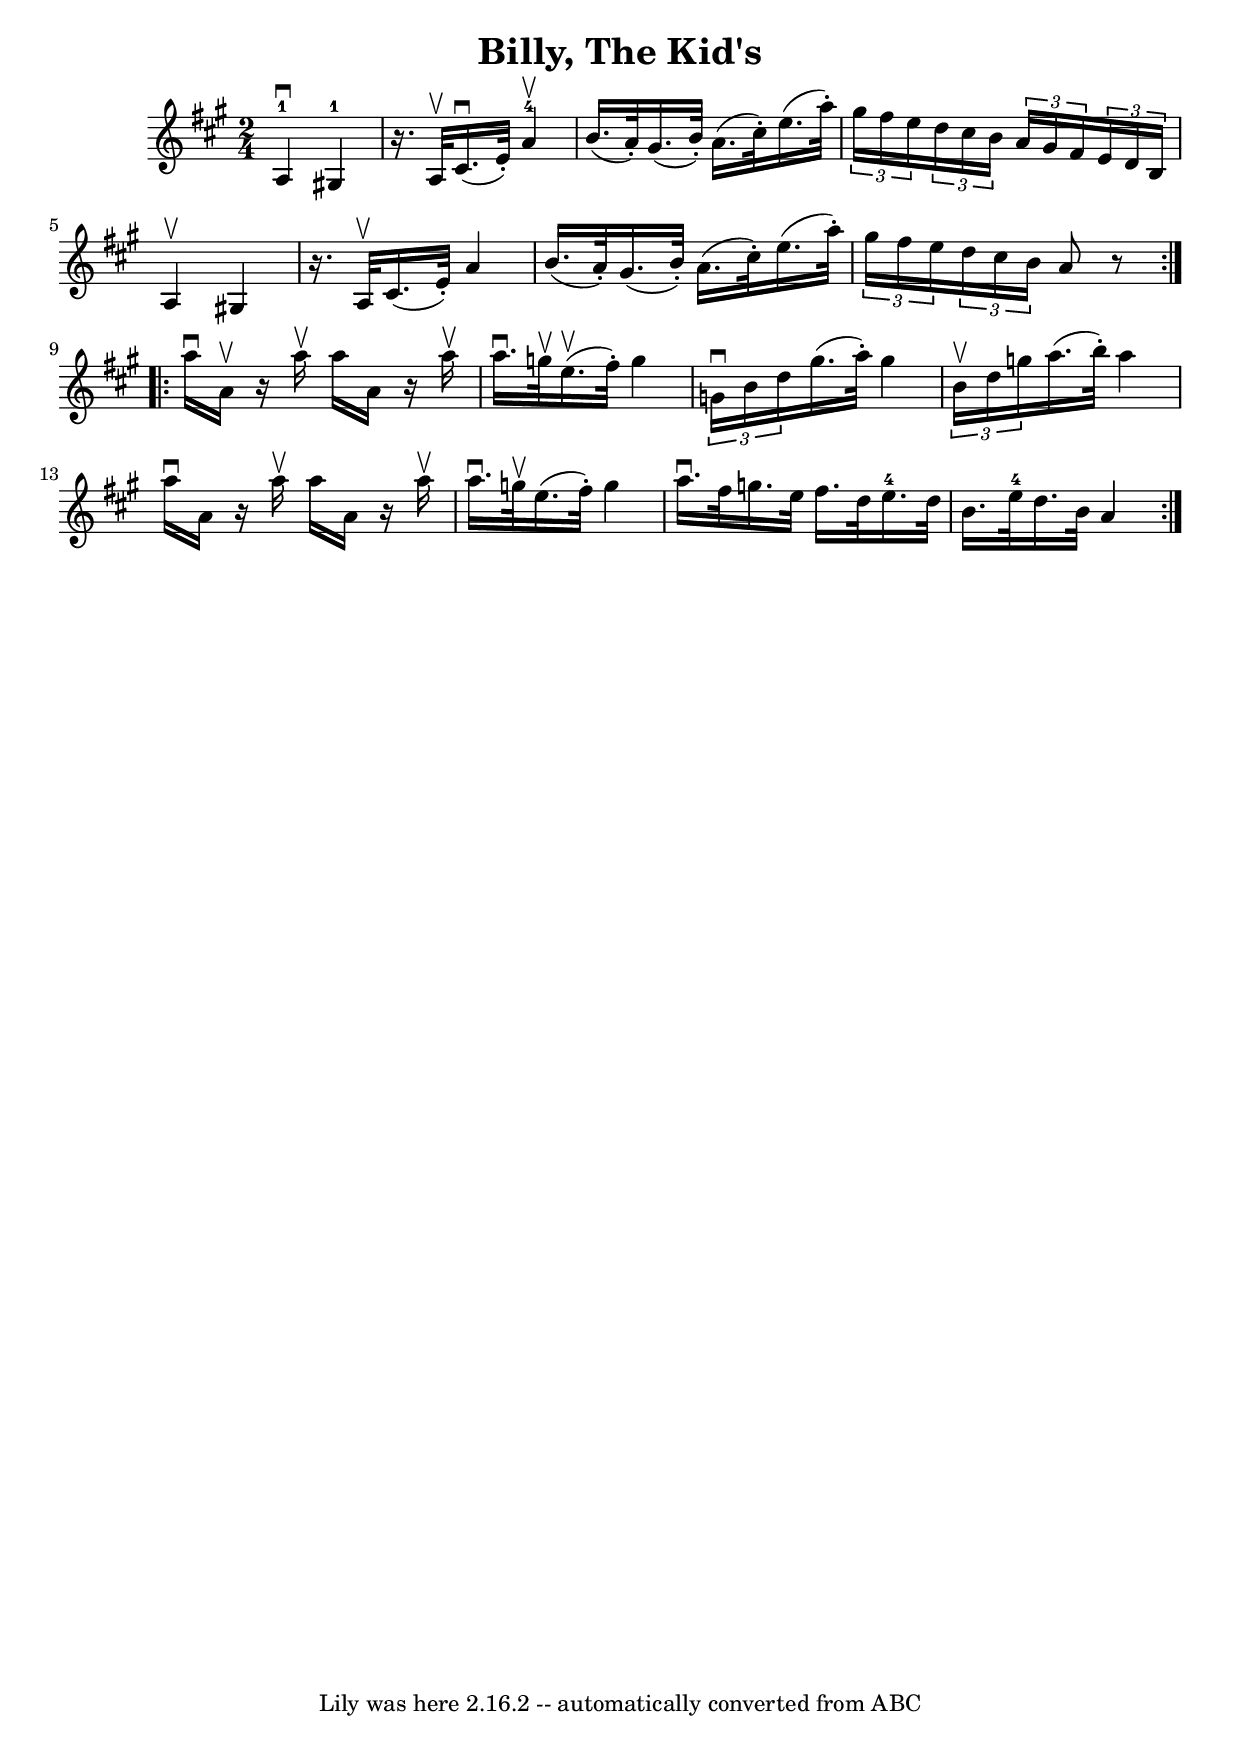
\version "2.7.40"
\include "Mammoth.ily"
\header {
	%% book = "Ryan's Mammoth Collection"
	crossRefNumber = "1"
	footnotes = "\\\\113 636"
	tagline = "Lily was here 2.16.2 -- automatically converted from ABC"
	title = "Billy, The Kid's"
}
voicedefault =  {
\set Score.defaultBarType = "empty"

\repeat volta 2 {
\time 2/4 \key a \major a4-1^\downbow gis!4-1   |
   r16. 
a32^\upbow cis'16.^\downbow(e'32 -.) a'4-4^\upbow   |
   
b'16. (a'32 -.) gis'16. (b'32 -.) a'16. (cis''32 -.)   
e''16. (a''32 -.) |
     \times 2/3 { gis''16 fis''16 e''16  
}   \times 2/3 { d''16 cis''16 b'16  }   \times 2/3 { a'16 gis'16  
 fis'16  }   \times 2/3 { e'16 d'16 b16  }   |
 a4^\upbow   
gis!4    |
   r16. a32^\upbow cis'16. (e'32 -.) a'4    |
 
 b'16. (a'32 -.) gis'16. (b'32 -.) a'16. (cis''32 -.)   
e''16. (a''32 -.)   |
     \times 2/3 { gis''16 fis''16    
e''16  }   \times 2/3 { d''16 cis''16 b'16  } a'8    r8   }     
\repeat volta 2 { a''16^\downbow a'16^\upbow   r16 a''16^\upbow a''16  
 a'16    r16 a''16^\upbow   |
 a''16.^\downbow g''32^\upbow   
e''16.^\upbow(fis''32 -.) g''4    |
   \times 2/3 { g'16 
^\downbow b'16 d''16  } gis''16. (a''32 -.) gis''4    |
    
 \times 2/3 { b'16^\upbow d''16 g''16  } a''16. (b''32 -.)   
a''4    |
 a''16^\downbow a'16    r16 a''16^\upbow a''16    
a'16    r16 a''16^\upbow   |
 a''16.^\downbow g''32^\upbow   
e''16. (fis''32 -.) g''4    |
 a''16.^\downbow fis''32    
g''16. e''32 fis''16. d''32 e''16.-4 d''32    |
     
b'16. e''32-4 d''16. b'32 a'4    }   
}

\score{
    <<

	\context Staff="default"
	{
	    \voicedefault 
	}

    >>
	\layout {
	}
	\midi {}
}
